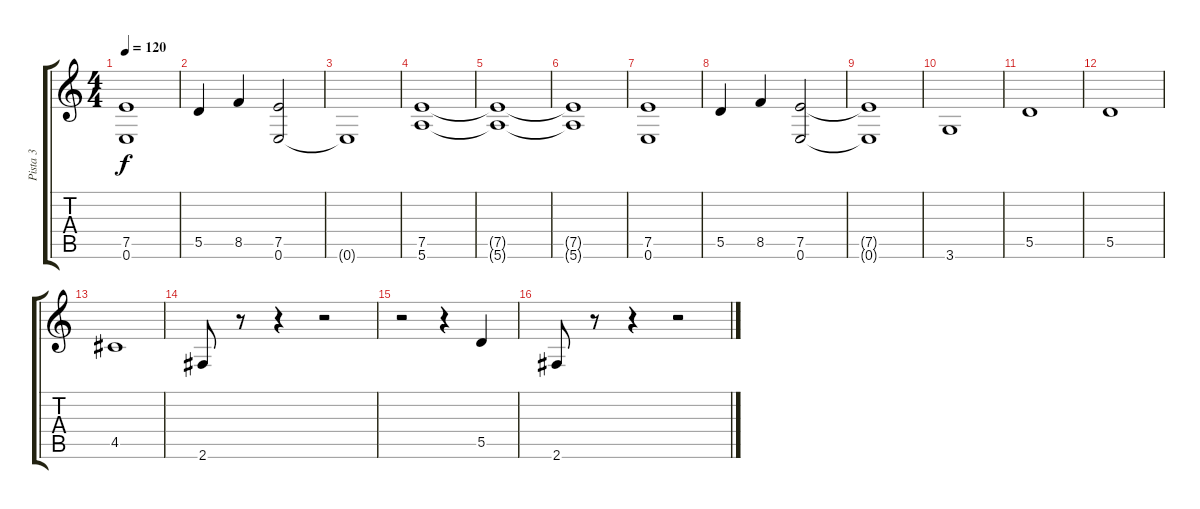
\track ("Pista 3" "Pista 3") {instrument acousticbass}
\staff {score tabs}
\tuning (E4 B3 G3 D3 A2 E2) {hide}
\ts (4 4)
\tempo 120
\clef g2
\ks c
(7.5 0.6).1{dy f instrument acousticbass} |
5.5.4 8.5.4 (7.5 0.6).2 |
0.6{t}.1 |
(7.5 5.6).1 |
(7.5{t} 5.6{t}).1 |
(7.5{t} 5.6{t}).1 |
(7.5 0.6).1 |
5.5.4 8.5.4 (7.5 0.6).2 |
(7.5{t} 0.6{t}).1 |
3.6.1 |
5.5.1 |
5.5.1 |
4.5.1 |
2.6.8 r.8 r.4 r.2 |
r.2 r.4 5.5.4 |
2.6.8 r.8 r.4 r.2
